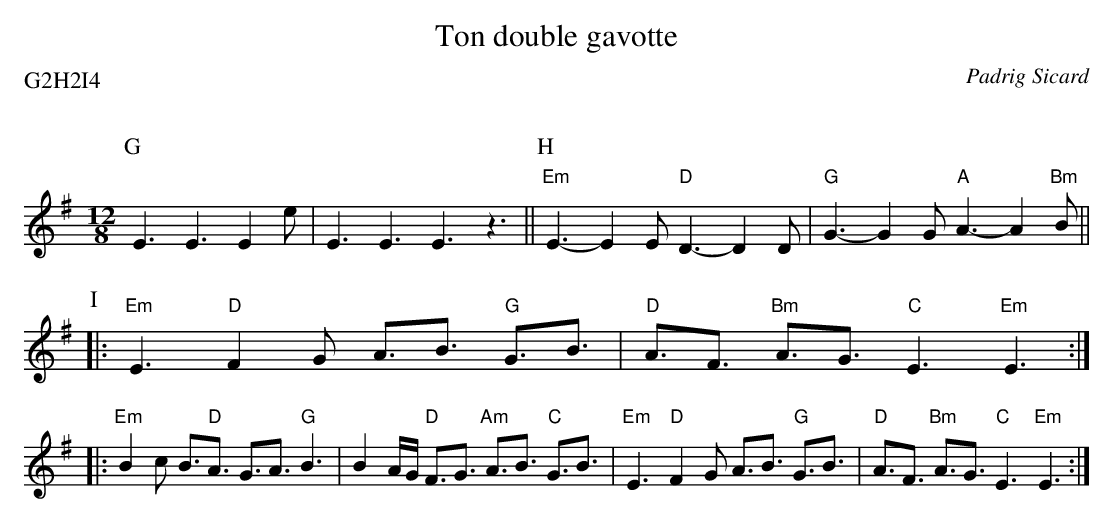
X:1
T:Ton double gavotte
C:Padrig Sicard
Q:C3=156
P:G2H2I4
M:12/8
K:Em
P:G
E3 E3 E2 e | E3 E3 E3 z3 ||\
P:H
"Em"E3-E2 E "D"D3-D2 D | "G"G3-G2 G "A"A3-A2 "Bm"B ||
P:I
|: "Em"E3 "D"F2 G A3/2B3/2 "G"G3/2B3/2 |\
"D"A3/2F3/2 "Bm"A3/2G3/2 "C"E3 "Em"E3 :|
|: "Em"B2 c B3/2"D"A3/2 G3/2A3/2 "G"B3 |\
B2 A/2G/2 "D"F3/2G3/2 "Am"A3/2B3/2 "C"G3/2B3/2 |\
"Em"E3 "D"F2 G A3/2B3/2 "G"G3/2B3/2 |\
"D"A3/2F3/2 "Bm"A3/2G3/2 "C"E3 "Em"E3 :|
